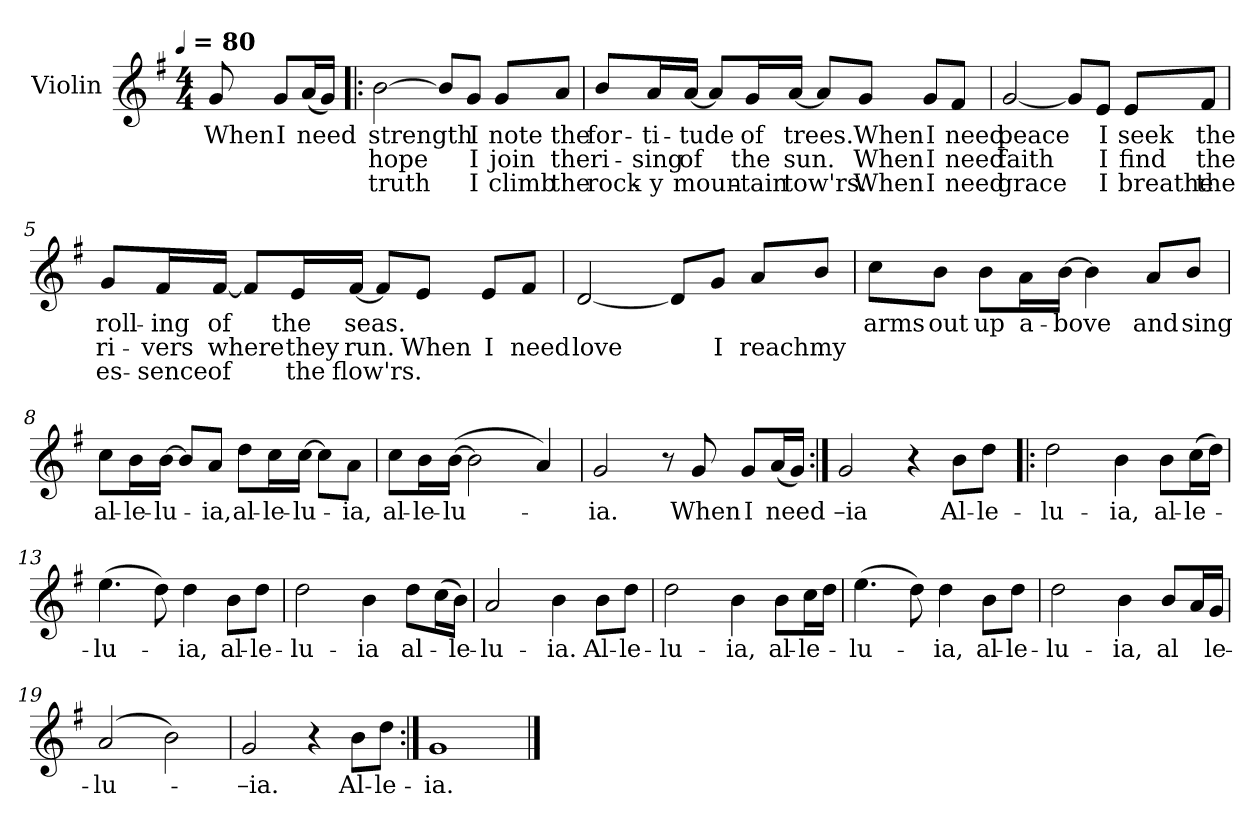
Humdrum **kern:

**kern	**text	**text	**text
*part1	*part1	*part1	*part1
*staff1	*staff1	*staff1	*staff1
*I"Violin	*	*	*
*I'Vln.	*	*	*
*clefG2	*	*	*
*k[f#]	*	*	*
!!LO:TX:omd:t=[quarter] = 80
*M4/4	*	*	*
*MM80	*	*	*
=1	=1	=1	=1
8g/	When	.	.
8gL	I	.	.
(<16aL	need	.	.
16gJJ)	.	.	.
=2!|:	=2!|:	=2!|:	=2!|:
[2b\	strength	hope	truth
8bL]	.	.	.
8gJ	I	I	I
8gL	note	join	climb
8aJ	the	the	the
!!LO:LB:g=z
=3	=3	=3	=3
8bL	for-	ri-	rock-
16aL	-ti-	-sing	-y
[16aJJ	-tude	of	moun-
8aL]	.	.	.
16gL	of	the	-tain
[16aJJ	trees.	sun.	tow'rs.
8aL]	.	.	.
8gJ	When	When	When
8gL	I	I	I
8f#J	need	need	need
=4	=4	=4	=4
[2g/	peace	faith	grace
8gL]	.	.	.
8eJ	I	I	I
8eL	seek	ﬁnd	breathe
8f#J	the	the	the
!!LO:LB:g=z
=5	=5	=5	=5
8gL	roll-	ri-	es-
16f#L	-ing	-vers	-sence
[16f#JJ	of	where	of
8f#L]	.	.	.
16eL	the	they	the
[16f#JJ	seas.	run.	flow'rs.
8f#L]	.	.	.
8eJ	.	When	.
8eL	.	I	.
8f#J	.	need	.
=6	=6	=6	=6
[2d/	.	love	.
8dL]	.	.	.
8gJ	.	I	.
8aL	.	reach	.
8bJ	.	my	.
!!LO:LB:g=z
=7	=7	=7	=7
8ccL	arms	.	.
8bJ	out	.	.
8bL	up	.	.
16a\L	a-	.	.
[16bJJ	-bove	.	.
4b]	.	.	.
8aL	and	.	.
8bJ	sing	.	.
=8	=8	=8	=8
8ccL	al-	.	.
16bL	-le-	.	.
[16bJJ	-lu-	.	.
8bL]	.	.	.
8aJ	-ia,	.	.
8ddL	al-	.	.
16ccL	-le-	.	.
[16ccJJ	-lu-	.	.
8ccL]	.	.	.
8aJ	-ia,	.	.
=9	=9	=9	=9
8ccL	al-	.	.
16bL	-le-	.	.
([16bJJ	-lu-	.	.
2b\]	.	.	.
4a/)	.	.	.
!!LO:LB:g=z
=10	=10	=10	=10
2g/	-ia.	.	.
8r	.	.	.
8g/	When	.	.
8gL	I	.	.
(16aL	need	.	.
16gJJ)	.	.	.
=11:|!	=11:|!	=11:|!	=11:|!
2g/	–ia	.	.
4r	.	.	.
8bL	Al-	.	.
8ddJ	-le-	.	.
=12!|:	=12!|:	=12!|:	=12!|:
2dd\	-lu-	.	.
4b\	-ia,	.	.
8bL	al-	.	.
(16ccL	-le-	.	.
16ddJJ)	.	.	.
=13	=13	=13	=13
(>4.ee\	-lu-	.	.
8dd\)	.	.	.
4dd\	-ia,	.	.
8bL	al-	.	.
8ddJ	-le-	.	.
=14	=14	=14	=14
2dd\	-lu-	.	.
4b\	-ia	.	.
8ddL	al-	.	.
(>16ccL	.	.	.
16bJJ)	-le-	.	.
!!LO:LB:g=z
=15	=15	=15	=15
2a/	-lu-	.	.
4b\	-ia.	.	.
8bL	Al-	.	.
8ddJ	-le-	.	.
=16	=16	=16	=16
2dd\	-lu-	.	.
4b\	-ia,	.	.
8bL	al-	.	.
16ccL	-le-	.	.
16ddJJ	.	.	.
=17	=17	=17	=17
(>4.ee\	-lu-	.	.
8dd\)	.	.	.
4dd\	-ia,	.	.
8bL	-al-	.	.
8ddJ	-le-	.	.
=18	=18	=18	=18
2dd\	-lu-	.	.
4b\	-ia,	.	.
8bL	-al	.	.
16aL	.	.	.
16gJJ	le-	.	.
=19	=19	=19	=19
(>2a/	-lu-	.	.
2b\)	.	.	.
=20	=20	=20	=20
2g/	–ia.	.	.
4r	.	.	.
8bL	Al-	.	.
8ddJ	-le-	.	.
=21:|!	=21:|!	=21:|!	=21:|!
1g	-ia.	.	.
==	==	==	==
*-	*-	*-	*-
